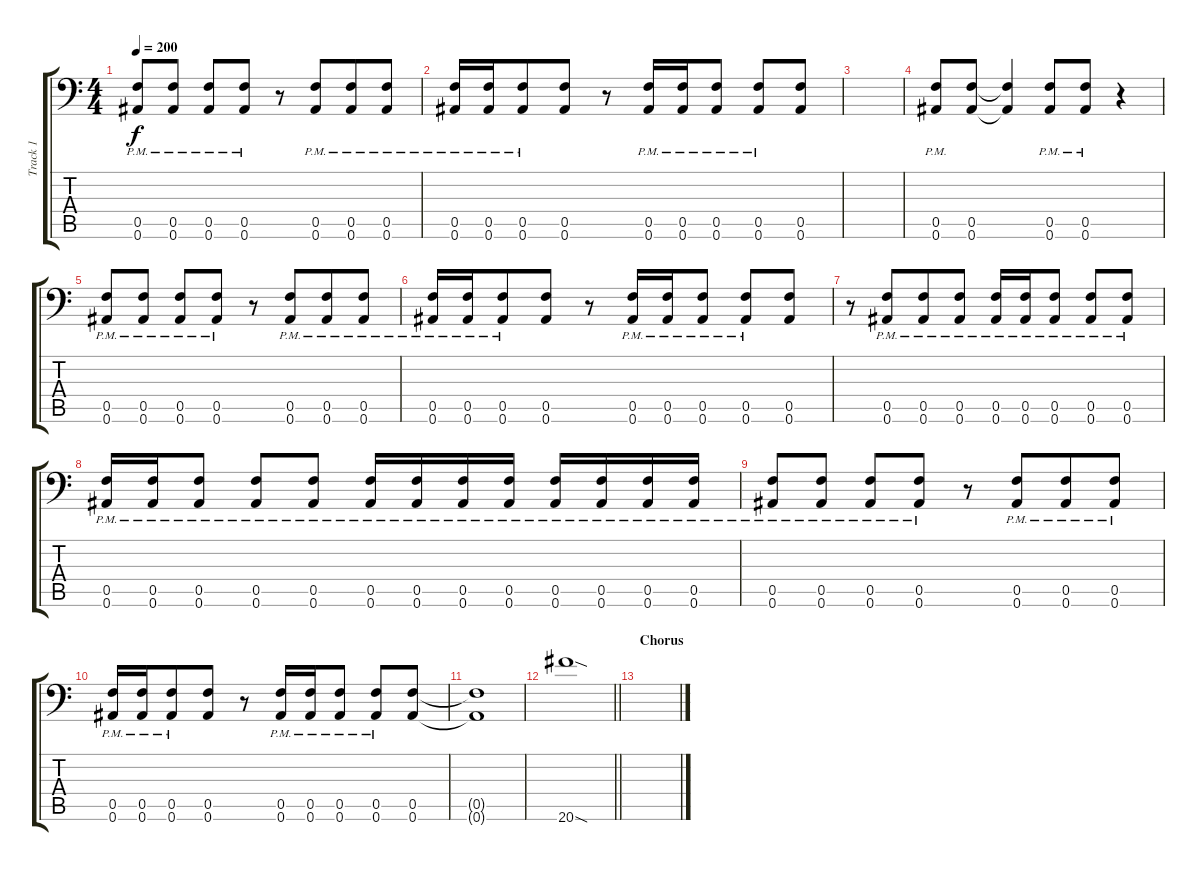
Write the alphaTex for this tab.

\track ("Track 1" "Track 1") {instrument distortionguitar}
\staff {score tabs}
\tuning (C4 G3 Eb3 Bb2 F2 Bb1) {hide}
\ts (4 4)
\tempo 200
\clef f4
\ks c
(0.5{pm} 0.6{pm}).8{dy f} (0.5{pm} 0.6{pm}).8 (0.5{pm} 0.6{pm}).8 (0.5{pm} 0.6{pm}).8 r.8 (0.5{pm} 0.6{pm}).8{beam merge} (0.5{pm} 0.6{pm}).8 (0.5{pm} 0.6{pm}).8 |
(0.5{pm} 0.6{pm}).16 (0.5{pm} 0.6{pm}).16 (0.5{pm} 0.6{pm}).8{beam merge} (0.5 0.6).8 r.8 (0.5{pm} 0.6{pm}).16 (0.5{pm} 0.6{pm}).16 (0.5{pm} 0.6{pm}).8 (0.5{pm} 0.6{pm}).8 (0.5 0.6).8 |
|
(0.5{pm} 0.6{pm}).8 (0.5 0.6).8 (0.5{t} 0.6{t}).4 (0.5{pm} 0.6{pm}).8 (0.5{pm} 0.6{pm}).8 r.4 |
(0.5{pm} 0.6{pm}).8 (0.5{pm} 0.6{pm}).8 (0.5{pm} 0.6{pm}).8 (0.5{pm} 0.6{pm}).8 r.8 (0.5{pm} 0.6{pm}).8{beam merge} (0.5{pm} 0.6{pm}).8 (0.5{pm} 0.6{pm}).8 |
(0.5{pm} 0.6{pm}).16 (0.5{pm} 0.6{pm}).16 (0.5{pm} 0.6{pm}).8{beam merge} (0.5 0.6).8 r.8 (0.5{pm} 0.6{pm}).16 (0.5{pm} 0.6{pm}).16 (0.5{pm} 0.6{pm}).8 (0.5{pm} 0.6{pm}).8 (0.5 0.6).8 |
r.8 (0.5{pm} 0.6{pm}).8{beam merge} (0.5{pm} 0.6{pm}).8 (0.5{pm} 0.6{pm}).8 (0.5{pm} 0.6{pm}).16 (0.5{pm} 0.6{pm}).16 (0.5{pm} 0.6{pm}).8 (0.5{pm} 0.6{pm}).8 (0.5{pm} 0.6{pm}).8 |
(0.5{pm} 0.6{pm}).16 (0.5{pm} 0.6{pm}).16 (0.5{pm} 0.6{pm}).8 (0.5{pm} 0.6{pm}).8 (0.5{pm} 0.6{pm}).8 (0.5{pm} 0.6{pm}).16 (0.5{pm} 0.6{pm}).16 (0.5{pm} 0.6{pm}).16 (0.5{pm} 0.6{pm}).16 (0.5{pm} 0.6{pm}).16 (0.5{pm} 0.6{pm}).16 (0.5{pm} 0.6{pm}).16 (0.5{pm} 0.6{pm}).16 |
(0.5{pm} 0.6{pm}).8 (0.5{pm} 0.6{pm}).8 (0.5{pm} 0.6{pm}).8 (0.5{pm} 0.6{pm}).8 r.8 (0.5{pm} 0.6{pm}).8{beam merge} (0.5{pm} 0.6{pm}).8 (0.5{pm} 0.6{pm}).8 |
(0.5{pm} 0.6{pm}).16 (0.5{pm} 0.6{pm}).16 (0.5{pm} 0.6{pm}).8{beam merge} (0.5 0.6).8 r.8 (0.5{pm} 0.6{pm}).16 (0.5{pm} 0.6{pm}).16 (0.5{pm} 0.6{pm}).8 (0.5{pm} 0.6{pm}).8 (0.5 0.6).8 |
(0.5{t} 0.6{t}).1 |
\barLineRight lightlight
20.6{sod}.1 |
\section ("" "Chorus")
